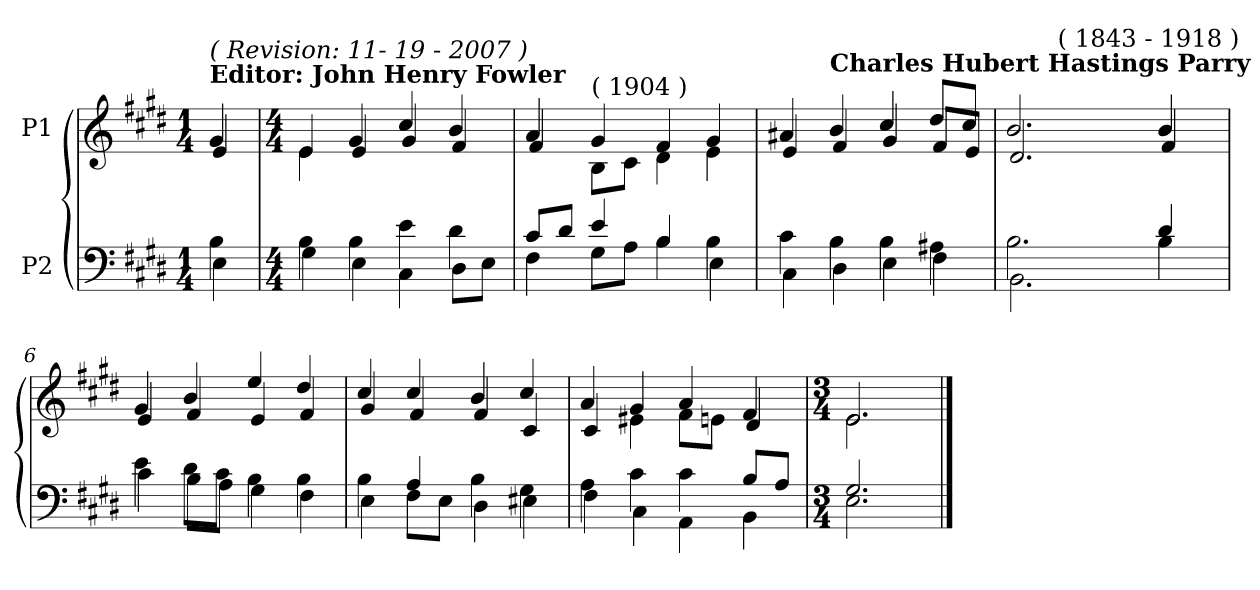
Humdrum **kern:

**kern	**kern
*part2	*part1
*staff2	*staff1
*I"P2	*I"P1
!!LO:PB:g=z
*clefF4	*clefG2
*k[f#c#g#d#]	*k[f#c#g#d#]
*E:	*E:
*M1/4	*M1/4
*MM112	*MM112
=1	=1
*^	*^
!	!	!LO:TX:a:B:t=Editor&colon; John Henry Fowler	!
!	!	!LO:TX:a:i:t=( Revision&colon; 11- 19 - 2007 )	!
4Bi\	4Ei\	4g#i/	4ei/
=2	=2	=2	=2
*M4/4	*	*M4/4	*
4Bi\	4G#i\	4ei/	4ei\
4Bi\	4Ei\	4g#i/	4ei/
4ei\	4C#i\	4cc#i/	4g#i/
4d#i\	8D#i\L	4bi/	4f#i/
.	8Ei\J	.	.
=3	=3	=3	=3
8c#i/L	4F#i\	4ai/	4f#i/
8d#i/J	.	.	.
!	!	!LO:TX:a:t=( 1904 )	!
4ei/	8G#i\L	4g#i/	8Bi\L
.	8Ai\J	.	8c#i\J
4Bi/	4Bi\	4f#i/	4d#i\
4Bi\	4Ei\	4g#i/	4ei\
=4	=4	=4	=4
4c#i\	4C#i\	4a#Xi/	4ei/
!	!	!LO:TX:a:B:t=Charles Hubert Hastings Parry	!
4Bi\	4D#i\	4bi/	4f#i/
4Bi\	4Ei\	4cc#i/	4g#i/
4A#Xi\	4F#i\	8dd#i/L	8f#i/L
.	.	8cc#i/J	8ei/J
=5	=5	=5	=5
*	*	*	*^
2.Bi\	2.BBi\	2.bi/	2.d#i/	8ryy
.	.	.	.	32.ryy
!	!	!	!	!LO:TX:a:t=( 1843 - 1918 )
.	.	.	.	2ryy
.	.	.	.	4ryy
4d#i/	4Bi\	4bi/	4f#i/	.
.	.	.	.	16ryy
.	.	.	.	64ryy
*	*	*	*v	*v
!!LO:LB:g=z
=6	=6	=6	=6
4ei\	4c#i\	4g#i/	4ei/
8d#i\L	8Bi\L	4bi/	4f#i/
8c#i\J	8Ai\J	.	.
4Bi\	4G#i\	4eei/	4ei/
4Bi\	4F#i\	4dd#i/	4f#i/
=7	=7	=7	=7
4Bi\	4Ei\	4cc#i/	4g#i/
4Ai/	8F#i\L	4cc#i/	4f#i/
.	8Ei\J	.	.
4Bi\	4D#i\	4bi/	4f#i/
4G#i\	4E#Xi\	4cc#i/	4c#i/
=8	=8	=8	=8
4Ai\	4F#i\	4ai/	4c#i/
4c#i\	4C#i\	4g#i/	4e#Xi\
4c#i\	4AAi\	4ai/	8f#i\L
.	.	.	8eni\J
8Bi/L	4BBi\	4f#i/	4d#i/
8Ai/J	.	.	.
=9	=9	=9	=9
*M3/4	*	*M3/4	*
2.G#i/	2.Ei\	2.ei/	2.ei\
*v	*v	*	*
*	*v	*v
==	==
*-	*-
